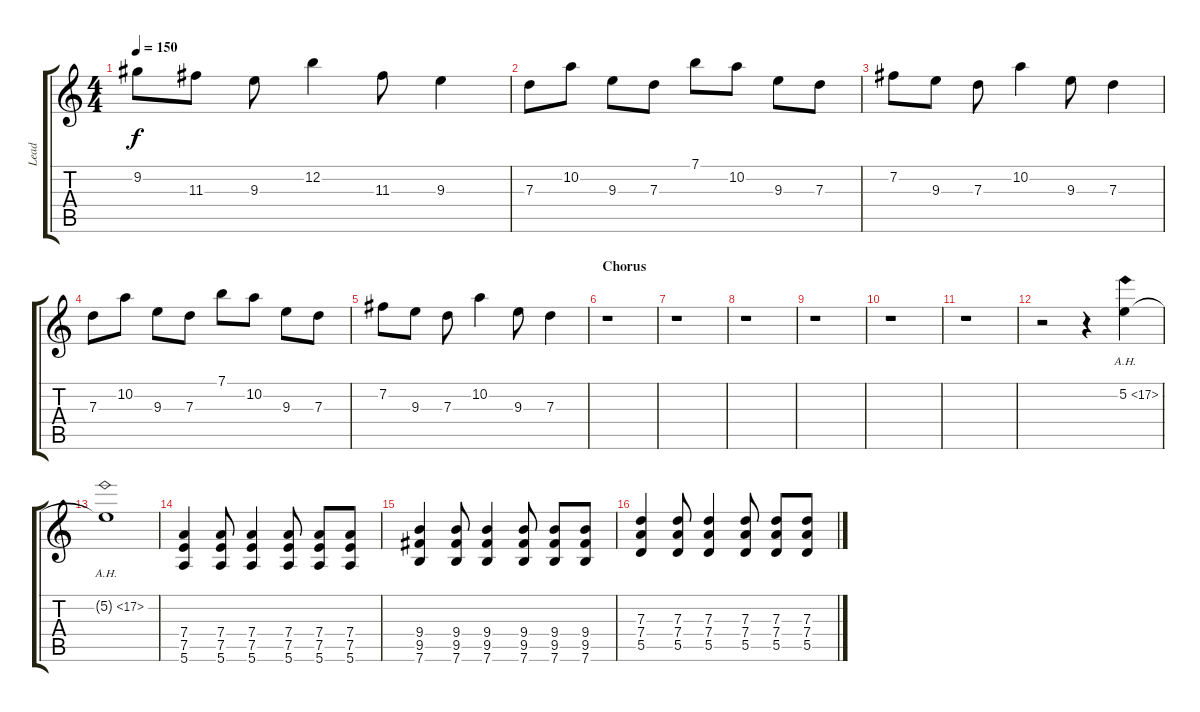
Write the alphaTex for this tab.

\track ("Lead" "Lead") {instrument distortionguitar}
\staff {score tabs}
\tuning (E4 B3 G3 D3 A2 E2) {hide}
\ts (4 4)
\tempo 150
\clef g2
\ks c
9.2.8{dy f} 11.3.8 9.3.8 12.2.4 11.3.8 9.3.4 |
7.3.8 10.2.8 9.3.8 7.3.8 7.1.8 10.2.8 9.3.8 7.3.8 |
7.2.8 9.3.8 7.3.8 10.2.4 9.3.8 7.3.4 |
7.3.8 10.2.8 9.3.8 7.3.8 7.1.8 10.2.8 9.3.8 7.3.8 |
7.2.8 9.3.8 7.3.8 10.2.4 9.3.8 7.3.4 |
\section ("" "Chorus")
r.1 |
r.1 |
r.1 |
r.1 |
r.1 |
r.1 |
r.2 r.4 5.2{ah 12}.4 |
5.2{ah 12 t}.1 |
(7.4 7.5 5.6).4 (7.4 7.5 5.6).8 (7.4 7.5 5.6).4 (7.4 7.5 5.6).8 (7.4 7.5 5.6).8 (7.4 7.5 5.6).8 |
(9.4 9.5 7.6).4 (9.4 9.5 7.6).8 (9.4 9.5 7.6).4 (9.4 9.5 7.6).8 (9.4 9.5 7.6).8 (9.4 9.5 7.6).8 |
(7.3 7.4 5.5).4 (7.3 7.4 5.5).8 (7.3 7.4 5.5).4 (7.3 7.4 5.5).8 (7.3 7.4 5.5).8 (7.3 7.4 5.5).8
